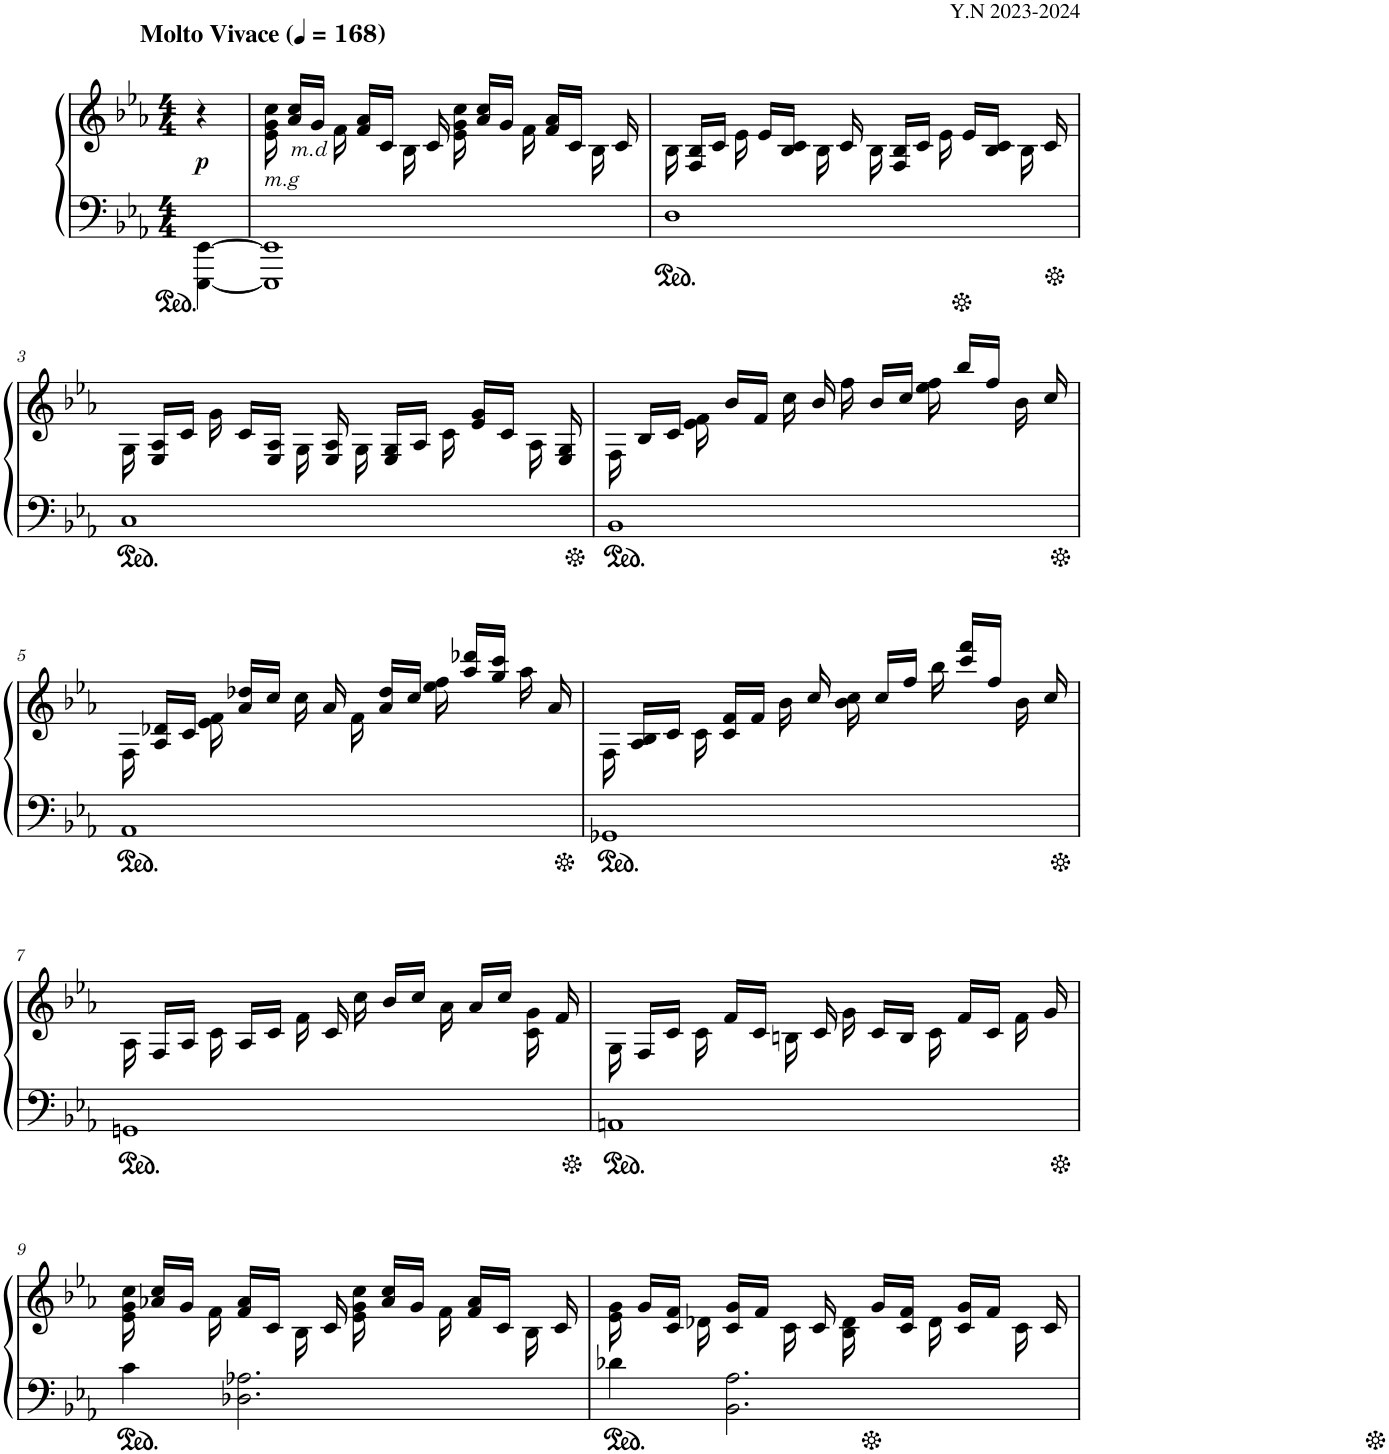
**kern	**kern	**dynam
*part1	*part1	*part1
*staff2	*staff1	*staff1/2
*I"Piano	*	*
*I'Pno.	*	*
*clefF4	*clefG2	*
*k[b-e-a-]	*k[b-e-a-]	*
*M4/4	*M4/4	*
*MM168	*MM168	*
=	=	=
!	!LO:TX:a:B:t=Molto Vivace	!
!	!	!LO:DY:b
[4EEE-\ [4EE-\	4r	p
=1	=1	=1
!	!LO:TX:b:i:t=m.g	!
1EEE-] 1EE-]	16e-\ 16g\ 16cc\	.
!	!LO:TX:b:i:t=m.d	!
.	16a-/ 16cc/LL	.
.	16g/JJ	.
.	16f\	.
.	16f/ 16a-/LL	.
.	16c/JJ	.
.	16B-\	.
.	16c/	.
.	16e-\ 16g\ 16cc\	.
.	16a-/ 16cc/LL	.
.	16g/JJ	.
.	16f\	.
.	16f/ 16a-/LL	.
.	16c/JJ	.
.	16B-\	.
.	16c/	.
=2	=2	=2
1D	16B-\	.
.	16F/ 16B-/LL	.
.	16c/JJ	.
.	16e-\	.
.	16e-/LL	.
.	16B-/ 16c/JJ	.
.	16B-\	.
.	16c/	.
.	16B-\	.
.	16F/ 16B-/LL	.
.	16c/JJ	.
.	16e-\	.
.	16e-/LL	.
.	16B-/ 16c/JJ	.
.	16B-\	.
.	16c/	.
!!LO:LB:g=z
=3	=3	=3
1C	16G\	.
.	16E-/ 16A-/LL	.
.	16c/JJ	.
.	16g\	.
.	16c/LL	.
.	16E-/ 16A-/JJ	.
.	16G\	.
.	16E-/ 16A-/	.
.	16G\	.
.	16E-/ 16G/LL	.
.	16A-/JJ	.
.	16c\	.
.	16e-/ 16g/LL	.
.	16c/JJ	.
.	16A-\	.
.	16E-/ 16G/	.
=4	=4	=4
1BB-	16F\	.
.	16B-/LL	.
.	16c/JJ	.
.	16e-\ 16f\	.
.	16b-/LL	.
.	16f/JJ	.
.	16cc\	.
.	16b-/	.
.	16ff\	.
.	16b-/LL	.
.	16cc/JJ	.
.	16ee-\ 16ff\	.
.	16bb-/LL	.
.	16ff/JJ	.
.	16b-\	.
.	16cc/	.
!!LO:LB:g=z
=5	=5	=5
1AA-	16F\	.
.	16A-/ 16d-X/LL	.
.	16c/JJ	.
.	16e-\ 16f\	.
.	16a-/ 16dd-X/LL	.
.	16cc/JJ	.
.	16cc\	.
.	16a-/	.
.	16f\	.
.	16a-/ 16dd-/LL	.
.	16cc/JJ	.
.	16ee-\ 16ff\	.
.	16aa-/ 16ddd-X/LL	.
.	16gg/ 16ccc/JJ	.
.	16aa-\	.
.	16a-/	.
=6	=6	=6
1GG-X	16F\	.
.	16A-/ 16B-/LL	.
.	16c/JJ	.
.	16c\	.
.	16c/ 16f/LL	.
.	16f/JJ	.
.	16b-\	.
.	16cc/	.
.	16b-\ 16cc\	.
.	16cc/LL	.
.	16ff/JJ	.
.	16bb-\	.
.	16ccc/ 16fff/LL	.
.	16ff/JJ	.
.	16b-\	.
.	16cc/	.
!!LO:LB:g=z
=7	=7	=7
1GGn	16A-\	.
.	16F/LL	.
.	16A-/JJ	.
.	16c\	.
.	16A-/LL	.
.	16c/JJ	.
.	16f\	.
.	16c/	.
.	16cc\	.
.	16b-/LL	.
.	16cc/JJ	.
.	16a-\	.
.	16a-/LL	.
.	16cc/JJ	.
.	16c\ 16g\	.
.	16f/	.
=8	=8	=8
1AAn	16G\	.
.	16F/LL	.
.	16c/JJ	.
.	16c\	.
.	16f/LL	.
.	16c/JJ	.
.	16Bn\	.
.	16c/	.
.	16g\	.
.	16c/LL	.
.	16B/JJ	.
.	16c\	.
.	16f/LL	.
.	16c/JJ	.
.	16f\	.
.	16g/	.
!!LO:LB:g=z
=9	=9	=9
4c\	16e-\ 16g\ 16cc\	.
.	16a-X/ 16cc/LL	.
.	16g/JJ	.
.	16f\	.
2.D-X\ 2.A-X\	16f/ 16a-/LL	.
.	16c/JJ	.
.	16B-\	.
.	16c/	.
.	16e-\ 16g\ 16cc\	.
.	16a-/ 16cc/LL	.
.	16g/JJ	.
.	16f\	.
.	16f/ 16a-/LL	.
.	16c/JJ	.
.	16B-\	.
.	16c/	.
=10	=10	=10
4d-X\	16e-\ 16g\	.
.	16g/LL	.
.	16c/ 16f/JJ	.
.	16d-X\	.
2.BB-\ 2.A-\	16c/ 16g/LL	.
.	16f/JJ	.
.	16c\	.
.	16c/	.
.	16B-\ 16d-\	.
.	16g/LL	.
.	16c/ 16f/JJ	.
.	16d-\	.
.	16c/ 16g/LL	.
.	16f/JJ	.
.	16c\	.
.	16c/	.
=	=	=
*-	*-	*-
